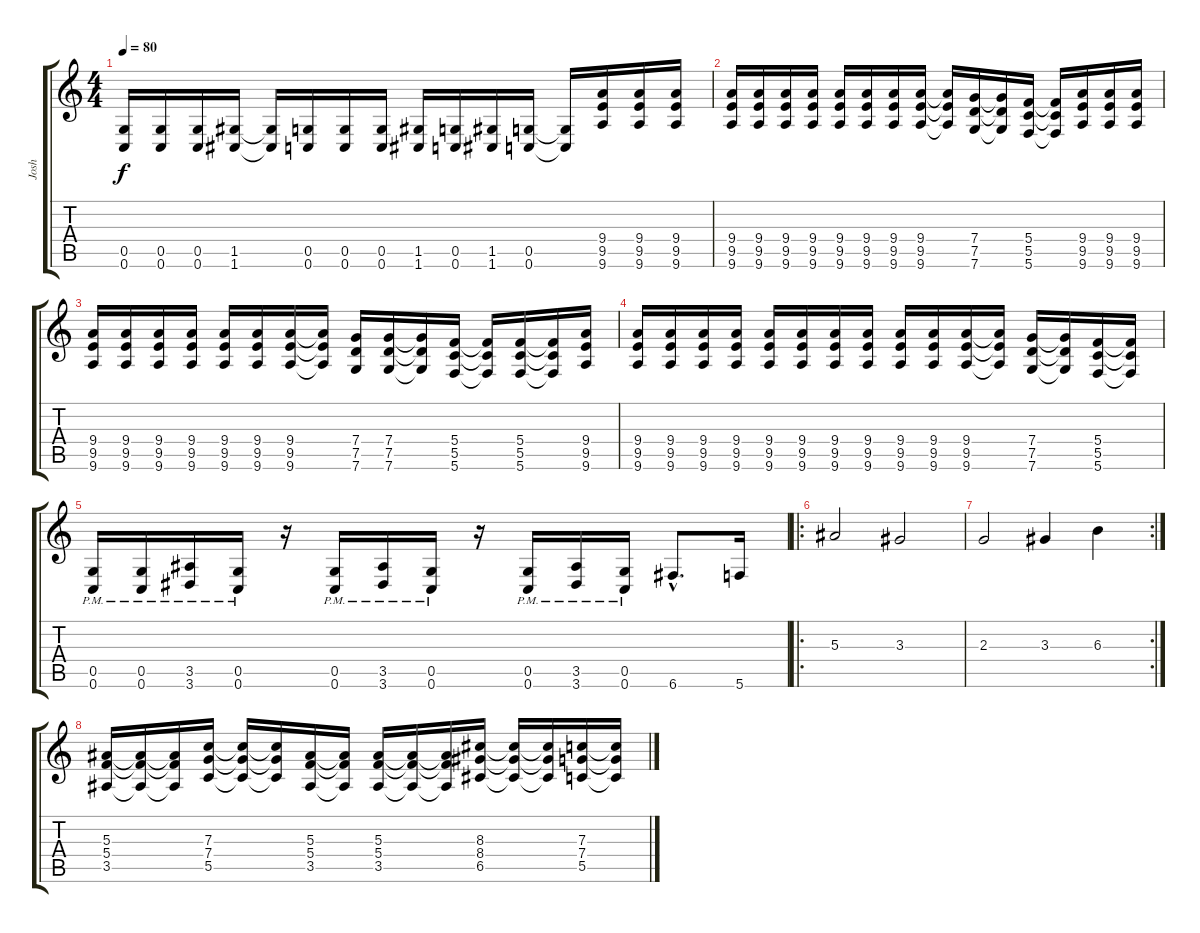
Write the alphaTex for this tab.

\track ("Josh" "Josh") {instrument distortionguitar}
\staff {score tabs}
\tuning (D4 A3 F3 C3 G2 C2) {hide}
\ts (4 4)
\tempo 80
\clef g2
\ks c
(0.5 0.6).16{dy f} (0.5 0.6).16 (0.5 0.6).16 (1.5 1.6).16 (1.5{t} 1.6{t}).16 (0.5 0.6).16 (0.5 0.6).16 (0.5 0.6).16 (1.5 1.6).16 (0.5 0.6).16 (1.5 1.6).16 (0.5 0.6).16 (0.5{t} 0.6{t}).16 (9.4 9.5 9.6).16 (9.4 9.5 9.6).16 (9.4 9.5 9.6).16 |
(9.4 9.5 9.6).16 (9.4 9.5 9.6).16 (9.4 9.5 9.6).16 (9.4 9.5 9.6).16 (9.4 9.5 9.6).16 (9.4 9.5 9.6).16 (9.4 9.5 9.6).16 (9.4 9.5 9.6).16 (9.4{t} 9.5{t} 9.6{t}).16 (7.4 7.5 7.6).16 (7.4{t} 7.5{t} 7.6{t}).16 (5.4 5.5 5.6).16 (5.4{t} 5.5{t} 5.6{t}).16 (9.4 9.5 9.6).16 (9.4 9.5 9.6).16 (9.4 9.5 9.6).16 |
(9.4 9.5 9.6).16 (9.4 9.5 9.6).16 (9.4 9.5 9.6).16 (9.4 9.5 9.6).16 (9.4 9.5 9.6).16 (9.4 9.5 9.6).16 (9.4 9.5 9.6).16 (9.4{t} 9.5{t} 9.6{t}).16 (7.4 7.5 7.6).16 (7.4 7.5 7.6).16 (7.4{t} 7.5{t} 7.6{t}).16 (5.4 5.5 5.6).16 (5.4{t} 5.5{t} 5.6{t}).16 (5.4 5.5 5.6).16 (5.4{t} 5.5{t} 5.6{t}).16 (9.4 9.5 9.6).16 |
(9.4 9.5 9.6).16 (9.4 9.5 9.6).16 (9.4 9.5 9.6).16 (9.4 9.5 9.6).16 (9.4 9.5 9.6).16 (9.4 9.5 9.6).16 (9.4 9.5 9.6).16 (9.4 9.5 9.6).16 (9.4 9.5 9.6).16 (9.4 9.5 9.6).16 (9.4 9.5 9.6).16 (9.4{t} 9.5{t} 9.6{t}).16 (7.4 7.5 7.6).16 (7.4{t} 7.5{t} 7.6{t}).16 (5.4 5.5 5.6).16 (5.4{t} 5.5{t} 5.6{t}).16 |
(0.5{pm} 0.6).16 (0.5{pm} 0.6).16 (3.5{pm} 3.6).16 (0.5{pm} 0.6).16 r.16 (0.5{pm} 0.6).16 (3.5{pm} 3.6).16 (0.5{pm} 0.6).16 r.16 (0.5{pm} 0.6).16 (3.5{pm} 3.6).16 (0.5{pm} 0.6).16 6.6{hac}.8{d} 5.6.16 |
\ro
5.3.2 3.3.2 |
\rc 2
2.3.2 3.3.4 6.3.4 |
(5.3 5.4 3.5).16 (5.3{t} 5.4{t} 3.5{t}).16 (5.3{t} 5.4{t} 3.5{t}).16 (7.3 7.4 5.5).16 (7.3{t} 7.4{t} 5.5{t}).16 (7.3{t} 7.4{t} 5.5{t}).16 (5.3 5.4 3.5).16 (5.3{t} 5.4{t} 3.5{t}).16 (5.3 5.4 3.5).16 (5.3{t} 5.4{t} 3.5{t}).16 (5.3{t} 5.4{t} 3.5{t}).16 (8.3 8.4 6.5).16 (8.3{t} 8.4{t} 6.5{t}).16 (8.3{t} 8.4{t} 6.5{t}).16 (7.3 7.4 5.5).16 (7.3{t} 7.4{t} 5.5{t}).16
